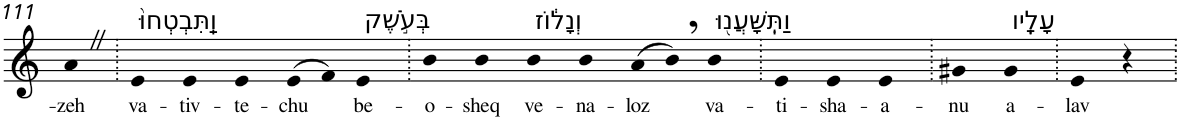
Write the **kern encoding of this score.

**kern	**text
*part1	*part1
*staff1	*staff1
*I"Piano	*
*I'Pno	*
!!LO:PB:g=z
*clefG2	*
*k[]	*
=111	=111
!	!LO:LY:b
4aZ	-zeh
=112.	=112.
!LO:TX:a:t=וַֽתִּבְטְחוּ֙	!
!	!LO:LY:b
4e	va-
!	!LO:LY:b
4e	-tiv-
!	!LO:LY:b
4e	-te-
!	!LO:LY:b
(>8e	-chu
8f)	.
!LO:TX:a:t=בְּעֹ֣שֶׁק	!
!	!LO:LY:b
4e	be-
=113.	=113.
!	!LO:LY:b
4b	-o-
!	!LO:LY:b
4b	-sheq
!LO:TX:a:t=וְנָל֔וֹז	!
!	!LO:LY:b
4b	ve-
!	!LO:LY:b
4b	-na-
!	!LO:LY:b
(8a	-loz
8b,)	.
!LO:TX:a:t=וַתִּֽשָּׁעֲנ֖וּ	!
!	!LO:LY:b
4b	va-
=114.	=114.
!	!LO:LY:b
4e	-ti-
!	!LO:LY:b
4e	-sha-
!	!LO:LY:b
4e	-a-
=115.	=115.
!	!LO:LY:b
4g#X	-nu
!LO:TX:a:t=עָלָֽיו	!
!	!LO:LY:b
4g#	a-
=116.	=116.
!	!LO:LY:b
4e	-lav
4r	.
=.	=.
*-	*-
